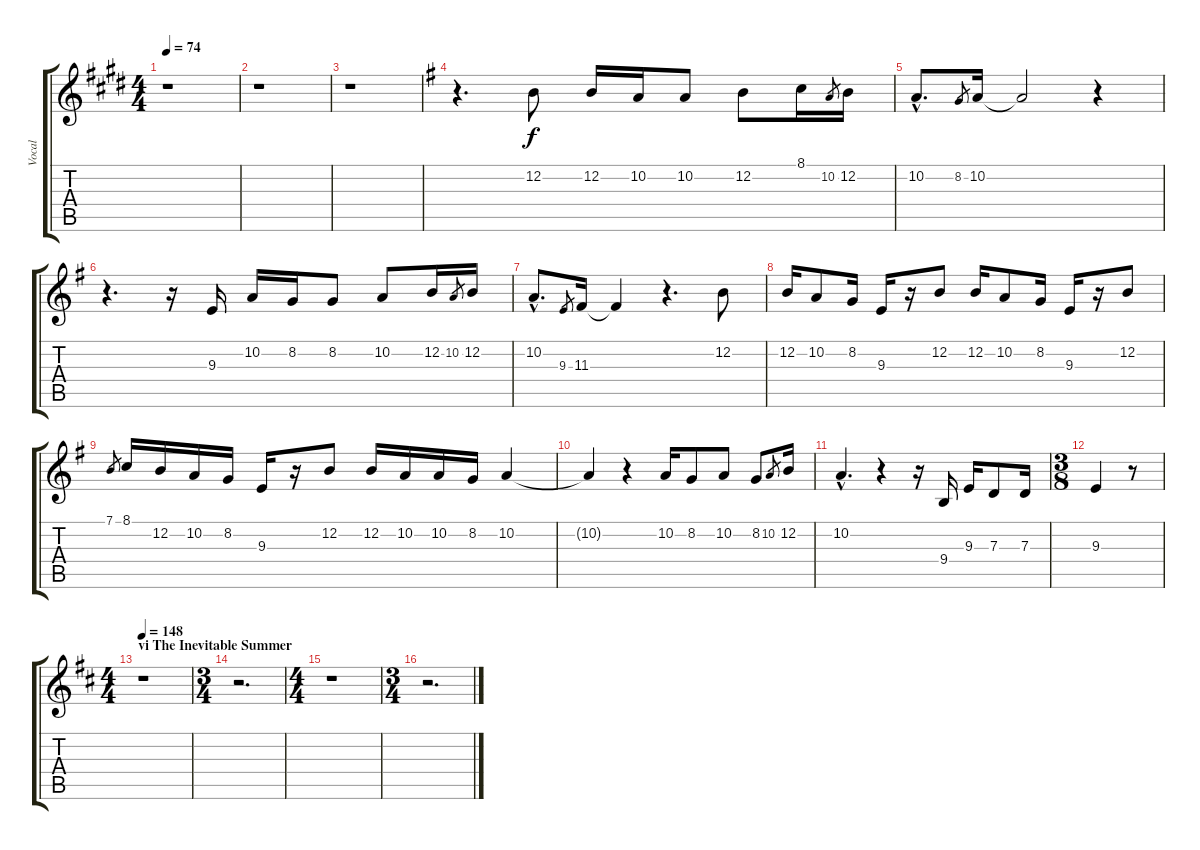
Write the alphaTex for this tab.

\track ("Vocal" "Vocal") {instrument trombone}
\staff {score tabs}
\tuning (E4 B3 G3 D3 A2 E2) {hide}
\ts (4 4)
\tempo 74
\clef g2
\ks e
r.1{dy mp} |
r.1 |
r.1 |
\ks g
r.4{d} 12.2.8{dy f} 12.2.16 10.2.16 10.2.8 12.2.8 8.1.16 10.2.8{gr} 12.2.16 |
10.2{hac}.8{d} 8.2.8{gr} 10.2.16 10.2{t}.2 r.4 |
r.4{d} r.16 9.3.16 10.2.16 8.2.16 8.2.8 10.2.8 12.2.16 10.2.8{gr} 12.2.16 |
10.2{hac}.8{d} 9.3.8{gr} 11.3.16 11.3{t}.4 r.4{d} 12.2.8 |
12.2.16 10.2.8 8.2.16 9.3.16 r.16 12.2.8 12.2.16 10.2.8 8.2.16 9.3.16 r.16 12.2.8 |
7.1.8{gr} 8.1.16 12.2.16 10.2.16 8.2.16 9.3.16 r.16 12.2.8 12.2.16 10.2.16 10.2.16 8.2.16 10.2.4 |
10.2{t}.4 r.4 10.2.16 8.2.8 10.2.8 8.2.8 10.2.8{gr} 12.2.16 |
10.2{hac}.4{d} r.4 r.16 9.4.16 9.3.16 7.3.8 7.3.16 |
\ts (3 8)
9.3.4 r.8 |
\ts (4 4)
\section ("" "vi The Inevitable Summer")
\tempo 148
\ks d
r.1 |
\ts (3 4)
r.2{d} |
\ts (4 4)
r.1 |
\ts (3 4)
r.2{d}
